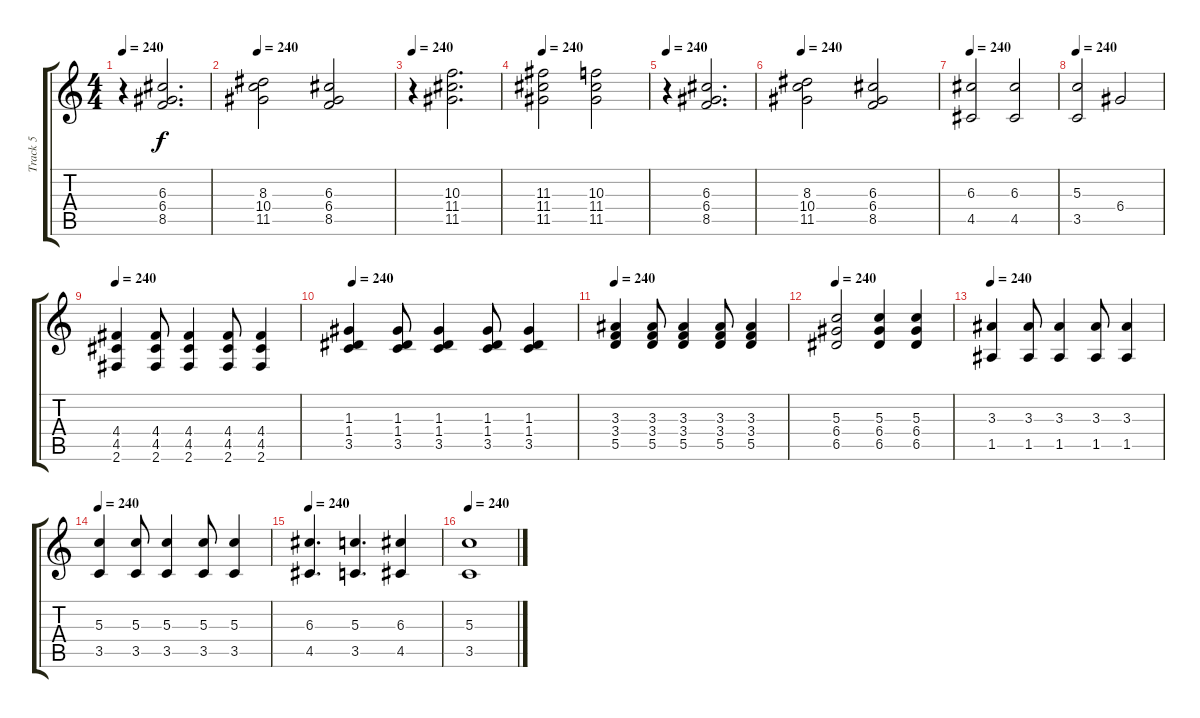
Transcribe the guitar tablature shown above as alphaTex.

\track ("Track 5" "Track 5") {instrument distortionguitar}
\staff {score tabs}
\tuning (E4 B3 G3 D3 A2 E2) {hide}
\ts (4 4)
\tempo 240
\clef g2
\ks c
r.4{dy f} (6.3 6.4 8.5).2{d} |
\tempo 240
(8.3 10.4 11.5).2 (6.3 6.4 8.5).2 |
\tempo 240
r.4 (10.3 11.4 11.5).2{d} |
\tempo 240
(11.3 11.4 11.5).2 (10.3 11.4 11.5).2 |
\tempo 240
r.4 (6.3 6.4 8.5).2{d} |
\tempo 240
(8.3 10.4 11.5).2 (6.3 6.4 8.5).2 |
\tempo 240
(6.3 4.5).2 (6.3 4.5).2 |
\tempo 240
(5.3 3.5).2 6.4.2 |
\tempo 240
(4.4 4.5 2.6).4 (4.4 4.5 2.6).8 (4.4 4.5 2.6).4 (4.4 4.5 2.6).8 (4.4 4.5 2.6).4 |
\tempo 240
(1.3 1.4 3.5).4 (1.3 1.4 3.5).8 (1.3 1.4 3.5).4 (1.3 1.4 3.5).8 (1.3 1.4 3.5).4 |
\tempo 240
(3.3 3.4 5.5).4 (3.3 3.4 5.5).8 (3.3 3.4 5.5).4 (3.3 3.4 5.5).8 (3.3 3.4 5.5).4 |
\tempo 240
(5.3 6.4 6.5).2 (5.3 6.4 6.5).4 (5.3 6.4 6.5).4 |
\tempo 240
(3.3 1.5).4 (3.3 1.5).8 (3.3 1.5).4 (3.3 1.5).8 (3.3 1.5).4 |
\tempo 240
(5.3 3.5).4 (5.3 3.5).8 (5.3 3.5).4 (5.3 3.5).8 (5.3 3.5).4 |
\tempo 240
(6.3 4.5).4{d} (5.3 3.5).4{d} (6.3 4.5).4 |
\tempo 240
(5.3 3.5).1
